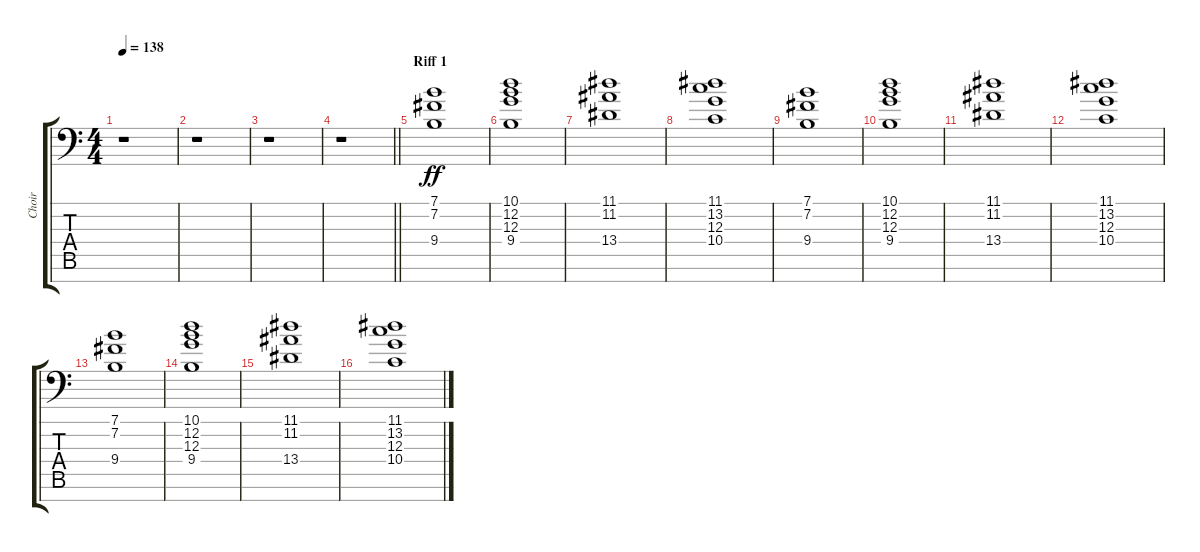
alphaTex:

\track ("Choir" "Choir") {instrument choiraahs}
\staff {score tabs}
\tuning (E4 B3 G3 D3 A2 E2 C-1) {hide}
\ts (4 4)
\tempo 138
\clef f4
\ks c
r.1{dy ff} |
r.1 |
r.1 |
\barLineRight lightlight
r.1 |
\section ("" "Riff 1")
(7.1 7.2 9.4).1 |
(10.1 12.2 12.3 9.4).1 |
(11.1 11.2 13.4).1 |
(11.1 13.2 12.3 10.4).1 |
(7.1 7.2 9.4).1 |
(10.1 12.2 12.3 9.4).1 |
(11.1 11.2 13.4).1 |
(11.1 13.2 12.3 10.4).1 |
(7.1 7.2 9.4).1 |
(10.1 12.2 12.3 9.4).1 |
(11.1 11.2 13.4).1 |
(11.1 13.2 12.3 10.4).1
